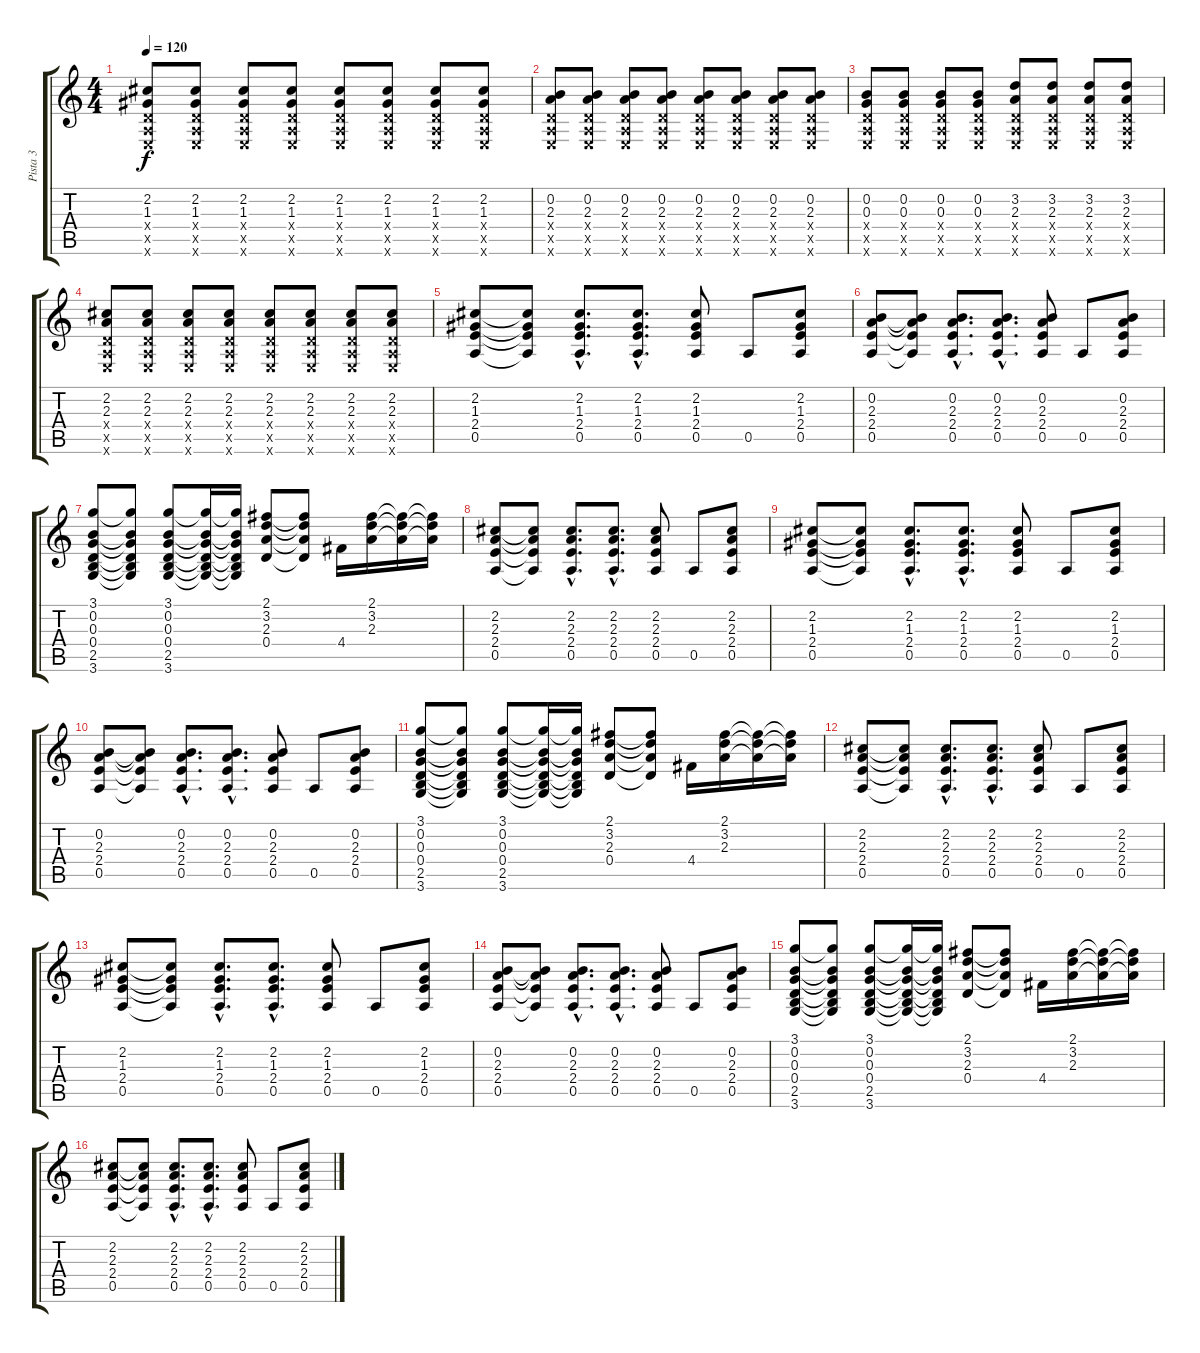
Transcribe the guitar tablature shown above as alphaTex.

\track ("Pista 3" "Pista 3") {instrument electricguitarjazz}
\staff {score tabs}
\tuning (E4 B3 G3 D3 A2 E2) {hide}
\ts (4 4)
\tempo 120
\clef g2
\ks c
(2.2 1.3 0.4{x} 0.5{x} 0.6{x}).8{dy f} (2.2 1.3 0.4{x} 0.5{x} 0.6{x}).8 (2.2 1.3 0.4{x} 0.5{x} 0.6{x}).8 (2.2 1.3 0.4{x} 0.5{x} 0.6{x}).8 (2.2 1.3 0.4{x} 0.5{x} 0.6{x}).8 (2.2 1.3 0.4{x} 0.5{x} 0.6{x}).8 (2.2 1.3 0.4{x} 0.5{x} 0.6{x}).8 (2.2 1.3 0.4{x} 0.5{x} 0.6{x}).8 |
(0.2 2.3 0.4{x} 0.5{x} 0.6{x}).8 (0.2 2.3 0.4{x} 0.5{x} 0.6{x}).8 (0.2 2.3 0.4{x} 0.5{x} 0.6{x}).8 (0.2 2.3 0.4{x} 0.5{x} 0.6{x}).8 (0.2 2.3 0.4{x} 0.5{x} 0.6{x}).8 (0.2 2.3 0.4{x} 0.5{x} 0.6{x}).8 (0.2 2.3 0.4{x} 0.5{x} 0.6{x}).8 (0.2 2.3 0.4{x} 0.5{x} 0.6{x}).8 |
(0.2 0.3 0.4{x} 0.5{x} 0.6{x}).8 (0.2 0.3 0.4{x} 0.5{x} 0.6{x}).8 (0.2 0.3 0.4{x} 0.5{x} 0.6{x}).8 (0.2 0.3 0.4{x} 0.5{x} 0.6{x}).8 (3.2 2.3 0.4{x} 0.5{x} 0.6{x}).8 (3.2 2.3 0.4{x} 0.5{x} 0.6{x}).8 (3.2 2.3 0.4{x} 0.5{x} 0.6{x}).8 (3.2 2.3 0.4{x} 0.5{x} 0.6{x}).8 |
(2.2 2.3 0.4{x} 0.5{x} 0.6{x}).8 (2.2 2.3 0.4{x} 0.5{x} 0.6{x}).8 (2.2 2.3 0.4{x} 0.5{x} 0.6{x}).8 (2.2 2.3 0.4{x} 0.5{x} 0.6{x}).8 (2.2 2.3 0.4{x} 0.5{x} 0.6{x}).8 (2.2 2.3 0.4{x} 0.5{x} 0.6{x}).8 (2.2 2.3 0.4{x} 0.5{x} 0.6{x}).8 (2.2 2.3 0.4{x} 0.5{x} 0.6{x}).8 |
(2.2 1.3 2.4 0.5).8 (2.2{t} 1.3{t} 2.4{t} 0.5{t}).8 (2.2{hac} 1.3{hac} 2.4{hac} 0.5{hac}).8{d} (2.2{hac} 1.3{hac} 2.4{hac} 0.5{hac}).8{d} (2.2 1.3 2.4 0.5).8 0.5.8 (2.2 1.3 2.4 0.5).8 |
(0.2 2.3 2.4 0.5).8 (0.2{t} 2.3{t} 2.4{t} 0.5{t}).8 (0.2{hac} 2.3{hac} 2.4{hac} 0.5{hac}).8{d} (0.2{hac} 2.3{hac} 2.4{hac} 0.5{hac}).8{d} (0.2 2.3 2.4 0.5).8 0.5.8 (0.2 2.3 2.4 0.5).8 |
(3.1 0.2 0.3 0.4 2.5 3.6).8 (3.1{t} 0.2{t} 0.3{t} 0.4{t} 2.5{t} 3.6{t}).8 (3.1 0.2 0.3 0.4 2.5 3.6).8 (3.1{t} 0.2{t} 0.3{t} 0.4{t} 2.5{t} 3.6{t}).16 (3.1{t} 0.2{t} 0.3{t} 0.4{t} 2.5{t} 3.6{t}).16 (2.1 3.2 2.3 0.4).8 (2.1{t} 3.2{t} 2.3{t} 0.4{t}).8 4.4.16 (2.1 3.2 2.3).16 (2.1{t} 3.2{t} 2.3{t}).16 (2.1{t} 3.2{t} 2.3{t}).16 |
(2.2 2.3 2.4 0.5).8 (2.2{t} 2.3{t} 2.4{t} 0.5{t}).8 (2.2{hac} 2.3{hac} 2.4{hac} 0.5{hac}).8{d} (2.2{hac} 2.3{hac} 2.4{hac} 0.5{hac}).8{d} (2.2 2.3 2.4 0.5).8 0.5.8 (2.2 2.3 2.4 0.5).8 |
(2.2 1.3 2.4 0.5).8 (2.2{t} 1.3{t} 2.4{t} 0.5{t}).8 (2.2{hac} 1.3{hac} 2.4{hac} 0.5{hac}).8{d} (2.2{hac} 1.3{hac} 2.4{hac} 0.5{hac}).8{d} (2.2 1.3 2.4 0.5).8 0.5.8 (2.2 1.3 2.4 0.5).8 |
(0.2 2.3 2.4 0.5).8 (0.2{t} 2.3{t} 2.4{t} 0.5{t}).8 (0.2{hac} 2.3{hac} 2.4{hac} 0.5{hac}).8{d} (0.2{hac} 2.3{hac} 2.4{hac} 0.5{hac}).8{d} (0.2 2.3 2.4 0.5).8 0.5.8 (0.2 2.3 2.4 0.5).8 |
(3.1 0.2 0.3 0.4 2.5 3.6).8 (3.1{t} 0.2{t} 0.3{t} 0.4{t} 2.5{t} 3.6{t}).8 (3.1 0.2 0.3 0.4 2.5 3.6).8 (3.1{t} 0.2{t} 0.3{t} 0.4{t} 2.5{t} 3.6{t}).16 (3.1{t} 0.2{t} 0.3{t} 0.4{t} 2.5{t} 3.6{t}).16 (2.1 3.2 2.3 0.4).8 (2.1{t} 3.2{t} 2.3{t} 0.4{t}).8 4.4.16 (2.1 3.2 2.3).16 (2.1{t} 3.2{t} 2.3{t}).16 (2.1{t} 3.2{t} 2.3{t}).16 |
(2.2 2.3 2.4 0.5).8 (2.2{t} 2.3{t} 2.4{t} 0.5{t}).8 (2.2{hac} 2.3{hac} 2.4{hac} 0.5{hac}).8{d} (2.2{hac} 2.3{hac} 2.4{hac} 0.5{hac}).8{d} (2.2 2.3 2.4 0.5).8 0.5.8 (2.2 2.3 2.4 0.5).8 |
(2.2 1.3 2.4 0.5).8 (2.2{t} 1.3{t} 2.4{t} 0.5{t}).8 (2.2{hac} 1.3{hac} 2.4{hac} 0.5{hac}).8{d} (2.2{hac} 1.3{hac} 2.4{hac} 0.5{hac}).8{d} (2.2 1.3 2.4 0.5).8 0.5.8 (2.2 1.3 2.4 0.5).8 |
(0.2 2.3 2.4 0.5).8 (0.2{t} 2.3{t} 2.4{t} 0.5{t}).8 (0.2{hac} 2.3{hac} 2.4{hac} 0.5{hac}).8{d} (0.2{hac} 2.3{hac} 2.4{hac} 0.5{hac}).8{d} (0.2 2.3 2.4 0.5).8 0.5.8 (0.2 2.3 2.4 0.5).8 |
(3.1 0.2 0.3 0.4 2.5 3.6).8 (3.1{t} 0.2{t} 0.3{t} 0.4{t} 2.5{t} 3.6{t}).8 (3.1 0.2 0.3 0.4 2.5 3.6).8 (3.1{t} 0.2{t} 0.3{t} 0.4{t} 2.5{t} 3.6{t}).16 (3.1{t} 0.2{t} 0.3{t} 0.4{t} 2.5{t} 3.6{t}).16 (2.1 3.2 2.3 0.4).8 (2.1{t} 3.2{t} 2.3{t} 0.4{t}).8 4.4.16 (2.1 3.2 2.3).16 (2.1{t} 3.2{t} 2.3{t}).16 (2.1{t} 3.2{t} 2.3{t}).16 |
(2.2 2.3 2.4 0.5).8 (2.2{t} 2.3{t} 2.4{t} 0.5{t}).8 (2.2{hac} 2.3{hac} 2.4{hac} 0.5{hac}).8{d} (2.2{hac} 2.3{hac} 2.4{hac} 0.5{hac}).8{d} (2.2 2.3 2.4 0.5).8 0.5.8 (2.2 2.3 2.4 0.5).8
